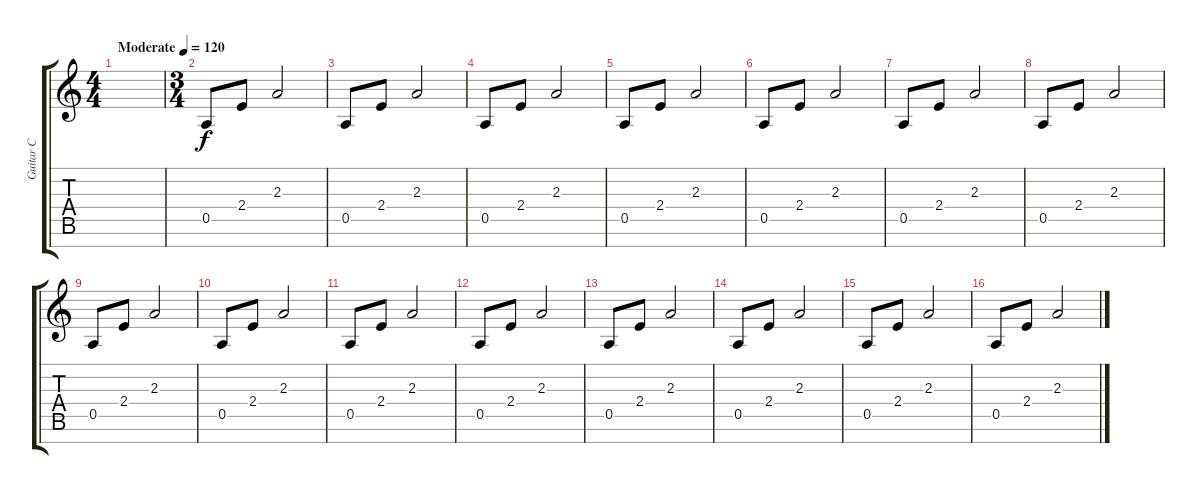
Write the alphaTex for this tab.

\track ("Guitar C" "Guitar C") {instrument acousticguitarsteel}
\staff {score tabs}
\tuning (E4 B3 G3 D3 A2 E2 B1) {hide}
\ts (4 4)
\tempo (120 "Moderate")
\clef g2
\ks c
|
\ts (3 4)
0.5.8 2.4.8 2.3.2 |
0.5.8 2.4.8 2.3.2 |
0.5.8 2.4.8 2.3.2 |
0.5.8 2.4.8 2.3.2 |
0.5.8 2.4.8 2.3.2 |
0.5.8 2.4.8 2.3.2 |
0.5.8 2.4.8 2.3.2 |
0.5.8 2.4.8 2.3.2 |
0.5.8 2.4.8 2.3.2 |
0.5.8 2.4.8 2.3.2 |
0.5.8 2.4.8 2.3.2 |
0.5.8 2.4.8 2.3.2 |
0.5.8 2.4.8 2.3.2 |
0.5.8 2.4.8 2.3.2 |
0.5.8 2.4.8 2.3.2
